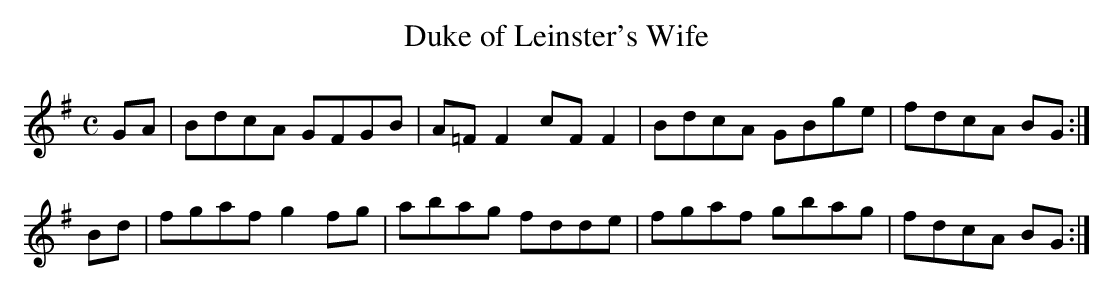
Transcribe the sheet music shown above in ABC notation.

X:1
T:Duke of Leinster's Wife
M:C
L:1/8
K:G Major
GA|BdcA GFGB|A=FF2 cFF2|BdcA GBge|fdcA BG:|!
Bd|fgaf g2fg|abag fdde|fgaf gbag|fdcA BG:|!
